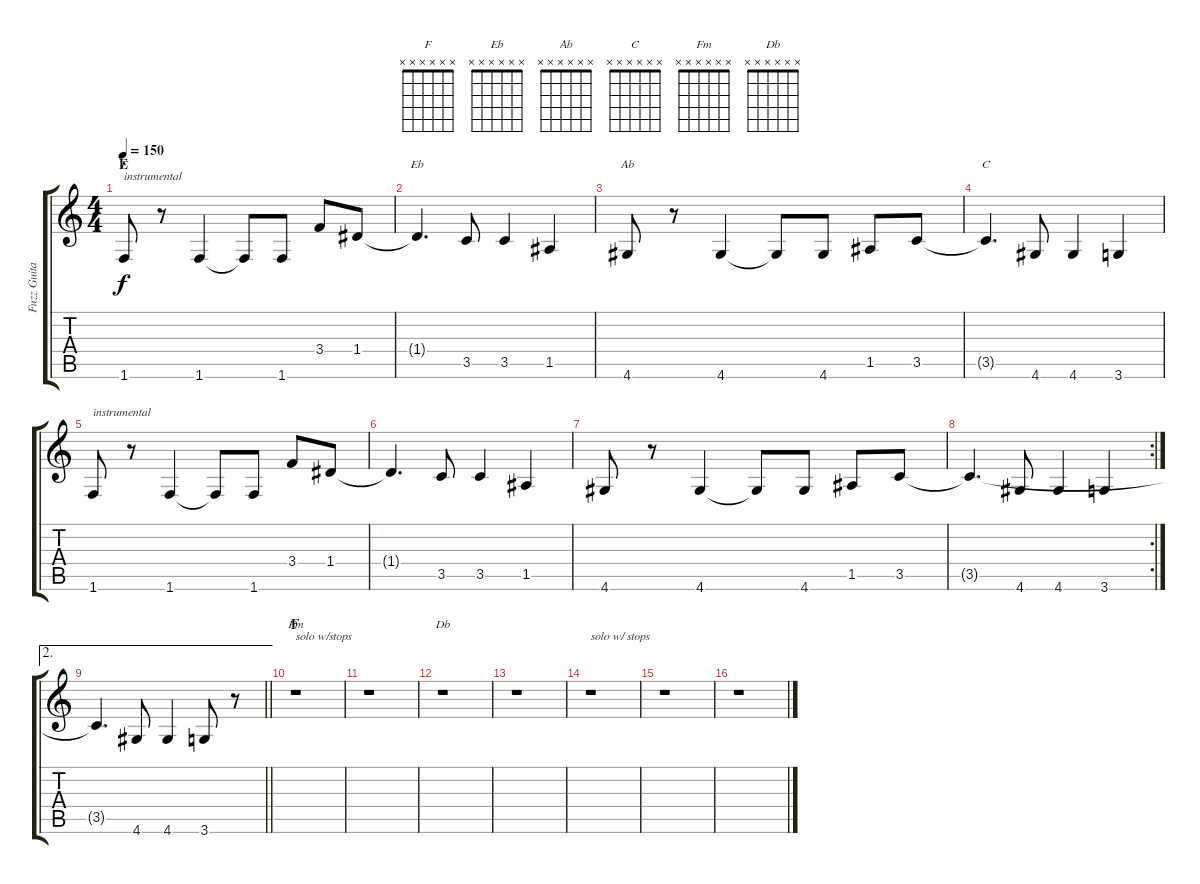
\track ("Fuzz Guitar" "Fuzz Guita") {instrument distortionguitar}
\staff {score tabs}
\tuning (E4 B3 G3 D3 A2 E2) {hide}
\chord ("F" x x x x x x)
\chord ("Eb" x x x x x x)
\chord ("Ab" x x x x x x)
\chord ("C" x x x x x x)
\chord ("Fm" x x x x x x)
\chord ("Db" x x x x x x)
\ts (4 4)
\section ("" "E")
\tempo 150
\clef g2
\ks c
1.6.8{ch "F" txt "instrumental" dy f} r.8 1.6.4 1.6{t}.8 1.6.8 3.4.8 1.4.8 |
1.4{t}.4{d ch "Eb"} 3.5.8 3.5.4 1.5.4 |
4.6.8{ch "Ab"} r.8 4.6.4 4.6{t}.8 4.6.8 1.5.8 3.5.8 |
3.5{t}.4{d ch "C"} 4.6.8 4.6.4 3.6.4 |
1.6.8{txt "instrumental"} r.8 1.6.4 1.6{t}.8 1.6.8 3.4.8 1.4.8 |
1.4{t}.4{d} 3.5.8 3.5.4 1.5.4 |
4.6.8 r.8 4.6.4 4.6{t}.8 4.6.8 1.5.8 3.5.8 |
\rc 2
3.5{t}.4{d} 4.6.8 4.6.4 3.6.4 |
\ae 2
\barLineRight lightlight
3.5{t}.4{d} 4.6.8 4.6.4 3.6.8 r.8 |
\section ("" "F")
r.1{ch "Fm" txt "solo w/stops"} |
r.1 |
r.1{ch "Db"} |
r.1 |
r.1{txt "solo w/ stops"} |
r.1 |
r.1
